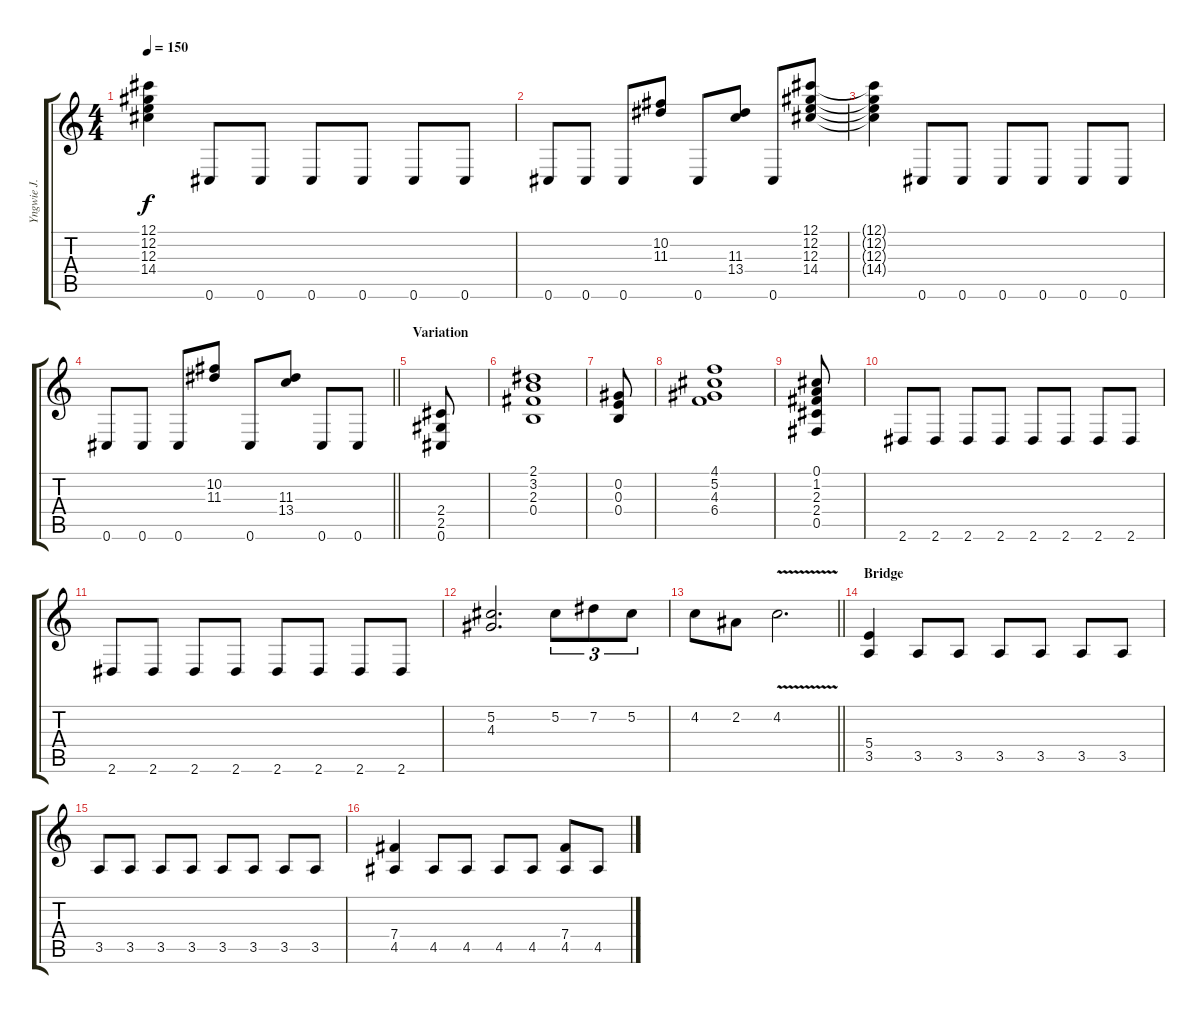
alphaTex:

\track ("Yngwie J. Malmsteen" "Yngwie J. ") {instrument overdrivenguitar}
\staff {score tabs}
\tuning (Db4 Ab3 E3 B2 Gb2 Db2) {hide}
\ts (4 4)
\tempo 150
\clef g2
\ks c
(12.1{t} 12.2{t} 12.3{t} 14.4{t}).4{dy f} 0.6.8 0.6.8 0.6.8 0.6.8 0.6.8 0.6.8 |
0.6.8 0.6.8 0.6.8 (10.2 11.3).8 0.6.8 (11.3 13.4).8 0.6.8 (12.1 12.2 12.3 14.4).8 |
(12.1{t} 12.2{t} 12.3{t} 14.4{t}).4 0.6.8 0.6.8 0.6.8 0.6.8 0.6.8 0.6.8 |
\barLineRight lightlight
0.6.8 0.6.8 0.6.8 (10.2 11.3).8 0.6.8 (11.3 13.4).8 0.6.8 0.6.8 |
\section ("" "Variation")
(2.4 2.5 0.6).8 |
(2.1 3.2 2.3 0.4).1 |
(0.2 0.3 0.4).8 |
(4.1 5.2 4.3 6.4).1 |
(0.1 1.2 2.3 2.4 0.5).8 |
2.6.8 2.6.8 2.6.8 2.6.8 2.6.8 2.6.8 2.6.8 2.6.8 |
2.6.8 2.6.8 2.6.8 2.6.8 2.6.8 2.6.8 2.6.8 2.6.8 |
(5.2 4.3).2{d} 5.2.8{tu (3 2)} 7.2.8{tu (3 2)} 5.2.8{tu (3 2)} |
\barLineRight lightlight
4.2.8 2.2.8 4.2{v}.2{d} |
\section ("" "Bridge")
(5.4 3.5).4 3.5.8 3.5.8 3.5.8 3.5.8 3.5.8 3.5.8 |
3.5.8 3.5.8 3.5.8 3.5.8 3.5.8 3.5.8 3.5.8 3.5.8 |
(7.4 4.5).4 4.5.8 4.5.8 4.5.8 4.5.8 (7.4 4.5).8 4.5.8
